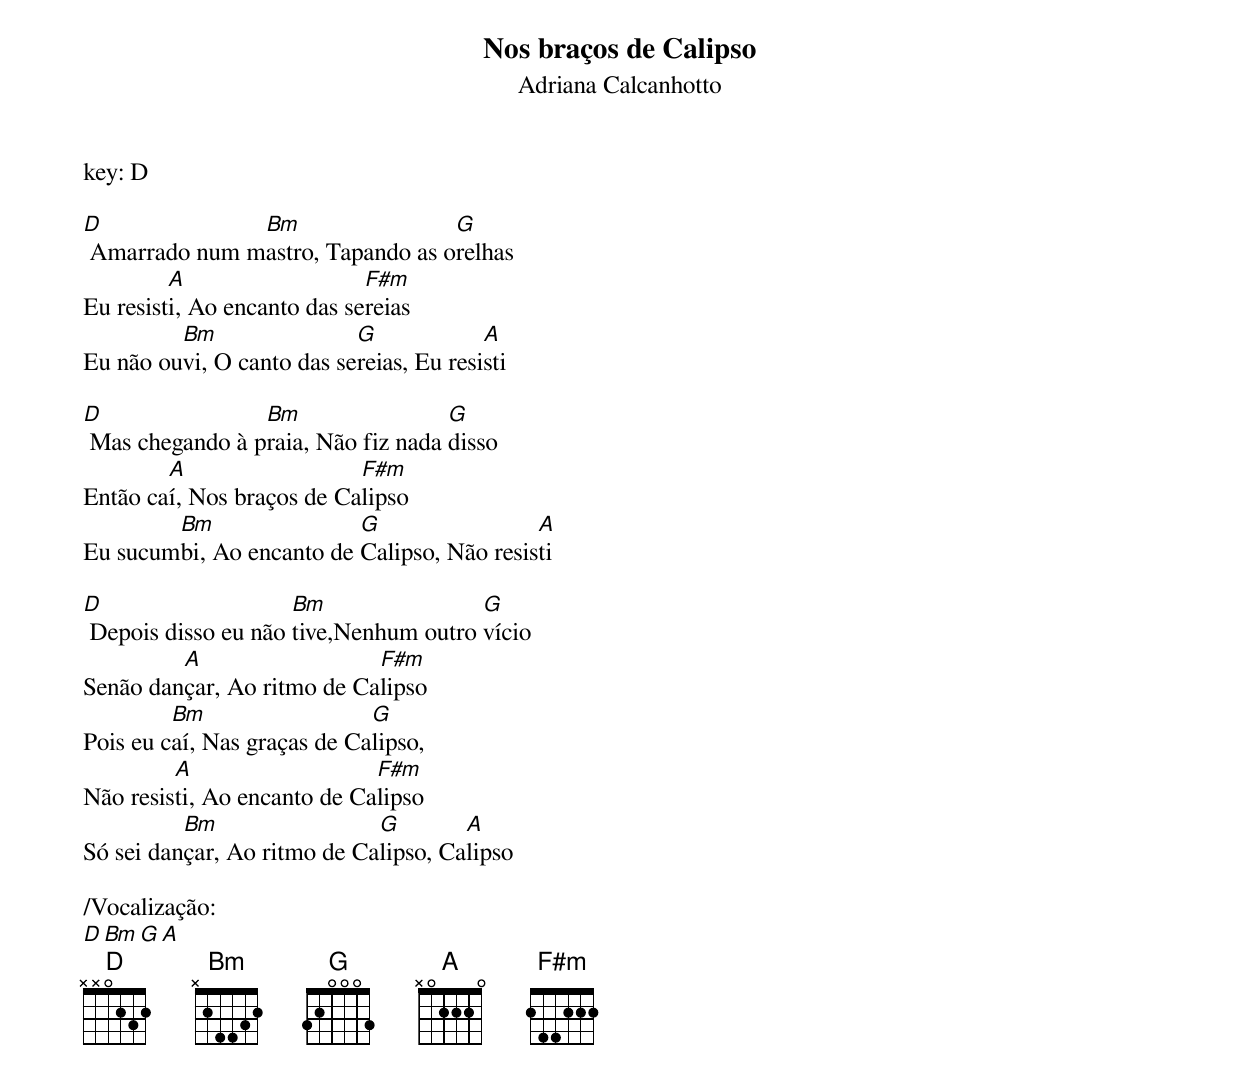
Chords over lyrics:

Nos braços de Calipso
Adriana Calcanhotto
key: D

D              Bm                 G
 Amarrado num mastro, Tapando as orelhas
         A                   F#m
Eu resisti, Ao encanto das sereias
         Bm                G             A
Eu não ouvi, O canto das sereias, Eu resisti

D                Bm                 G
 Mas chegando à praia, Não fiz nada disso
        A                  F#m
Então caí, Nos braços de Calipso
        Bm                G                 A
Eu sucumbi, Ao encanto de Calipso, Não resisti

D                    Bm                G
 Depois disso eu não tive,Nenhum outro vício
         A                  F#m
Senão dançar, Ao ritmo de Calipso
         Bm                  G
Pois eu caí, Nas graças de Calipso,
         A                   F#m
Não resisti, Ao encanto de Calipso
          Bm                 G        A
Só sei dançar, Ao ritmo de Calipso, Calipso

/Vocalização:
D Bm G A
